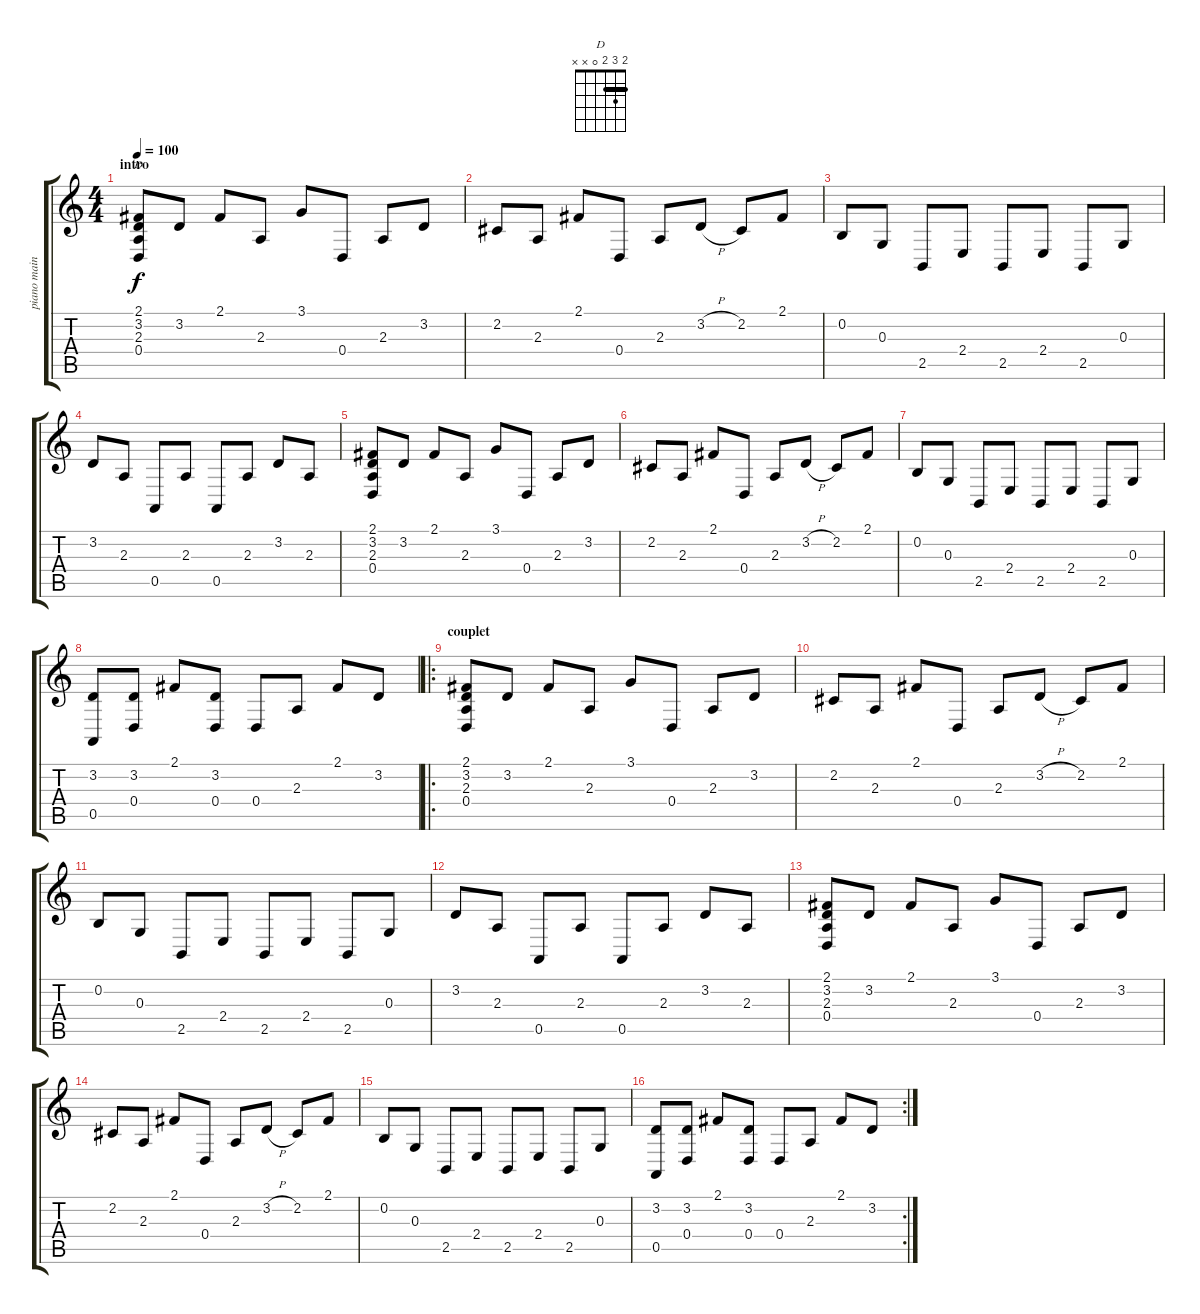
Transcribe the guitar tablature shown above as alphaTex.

\track ("piano main droite" "piano main") {instrument acousticgrandpiano}
\staff {score tabs}
\tuning (E4 B3 G3 D3 A2 E2) {hide}
\chord ("D" 2 3 2 0 x x) {barre 2}
\ts (4 4)
\section ("" "intro")
\tempo 100
\clef g2
\ks c
(2.1 3.2 2.3 0.4).8{ch "D" dy f instrument acousticgrandpiano} 3.2.8 2.1.8 2.3.8 3.1.8 0.4.8 2.3.8 3.2.8 |
2.2.8 2.3.8 2.1.8 0.4.8 2.3.8 3.2{h}.8 2.2.8 2.1.8 |
0.2.8 0.3.8 2.5.8 2.4.8 2.5.8 2.4.8 2.5.8 0.3.8 |
3.2.8 2.3.8 0.5.8 2.3.8 0.5.8 2.3.8 3.2.8 2.3.8 |
(2.1 3.2 2.3 0.4).8 3.2.8 2.1.8 2.3.8 3.1.8 0.4.8 2.3.8 3.2.8 |
2.2.8 2.3.8 2.1.8 0.4.8 2.3.8 3.2{h}.8 2.2.8 2.1.8 |
0.2.8 0.3.8 2.5.8 2.4.8 2.5.8 2.4.8 2.5.8 0.3.8 |
(3.2 0.5).8 (3.2 0.4).8 2.1.8 (3.2 0.4).8 0.4.8 2.3.8 2.1.8 3.2.8 |
\ro
\section ("" "couplet")
(2.1 3.2 2.3 0.4).8 3.2.8 2.1.8 2.3.8 3.1.8 0.4.8 2.3.8 3.2.8 |
2.2.8 2.3.8 2.1.8 0.4.8 2.3.8 3.2{h}.8 2.2.8 2.1.8 |
0.2.8 0.3.8 2.5.8 2.4.8 2.5.8 2.4.8 2.5.8 0.3.8 |
3.2.8 2.3.8 0.5.8 2.3.8 0.5.8 2.3.8 3.2.8 2.3.8 |
(2.1 3.2 2.3 0.4).8 3.2.8 2.1.8 2.3.8 3.1.8 0.4.8 2.3.8 3.2.8 |
2.2.8 2.3.8 2.1.8 0.4.8 2.3.8 3.2{h}.8 2.2.8 2.1.8 |
0.2.8 0.3.8 2.5.8 2.4.8 2.5.8 2.4.8 2.5.8 0.3.8 |
\rc 2
(3.2 0.5).8 (3.2 0.4).8 2.1.8 (3.2 0.4).8 0.4.8 2.3.8 2.1.8 3.2.8
